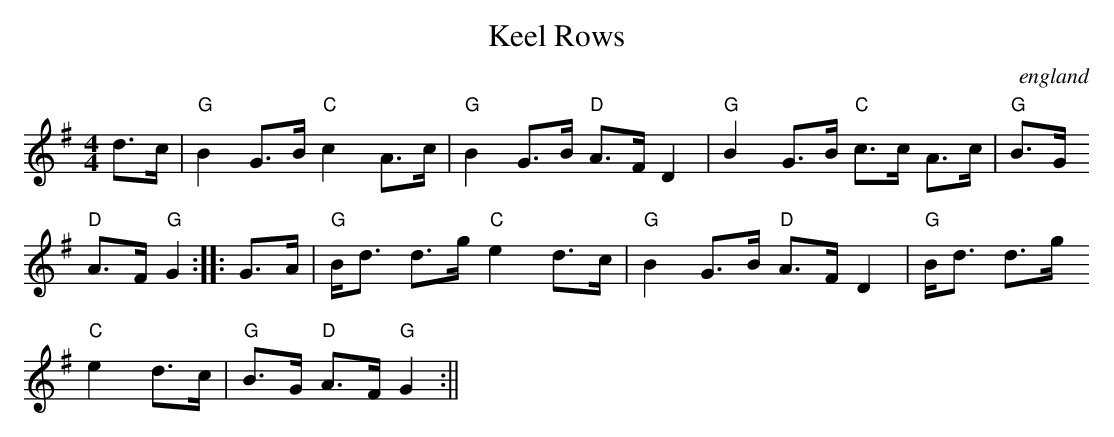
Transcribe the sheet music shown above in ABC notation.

X:1
T:Keel Rows
O:england
M:4/4
L:1/8
K:G
d>c|"G"B2 G>B "C"c2 A>c|"G"B2 G>B "D"A>F D2|"G"B2 G>B "C"c>c A>c|"G"B>G
"D"A>F "G"G2:||:G>A|"G"B<d d>g "C"e2 d>c|"G"B2  G>B "D"A>F D2|"G"B<d d>g
"C"e2 d>c|"G"B>G "D"A>F "G"G2:||
